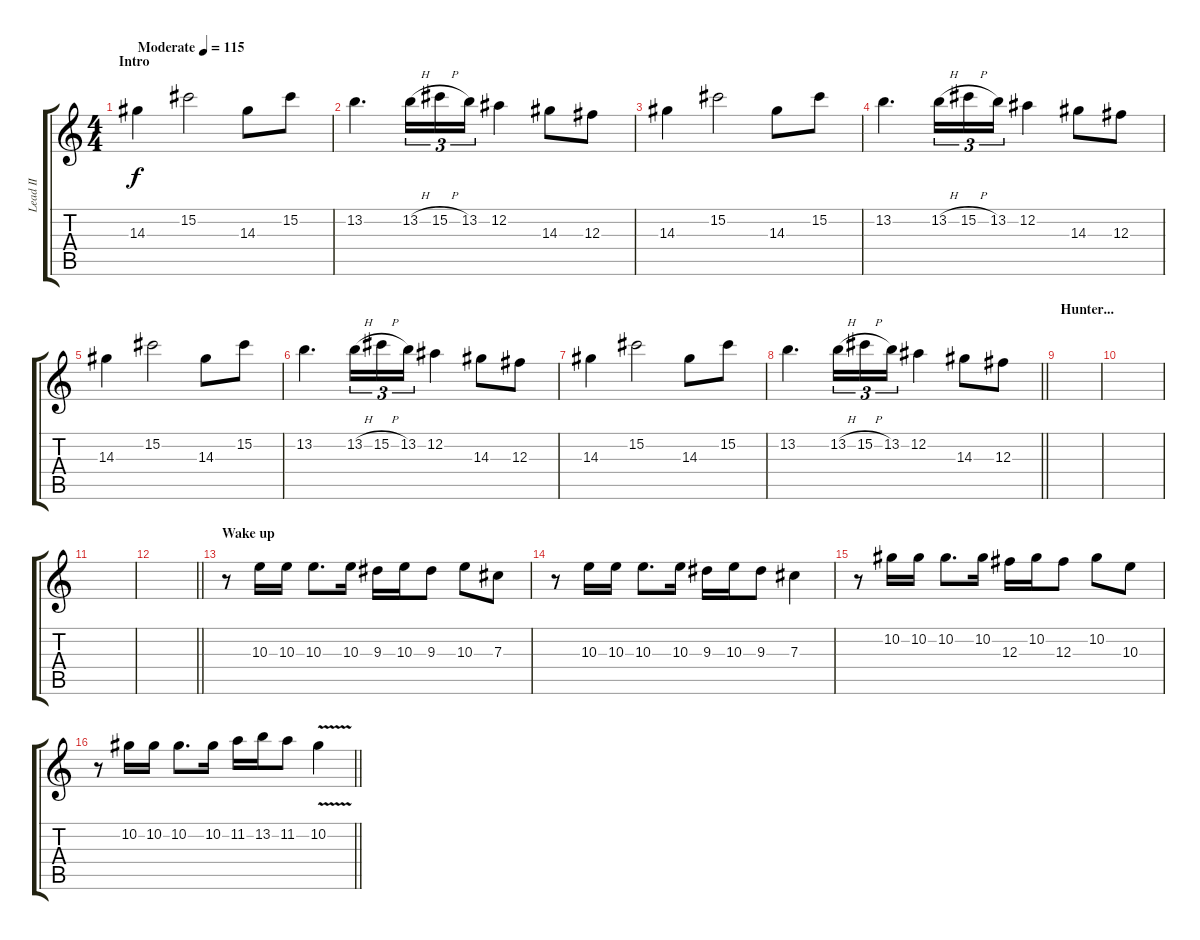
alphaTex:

\track ("Lead II" "Lead II") {instrument distortionguitar}
\staff {score tabs}
\tuning (Eb4 Bb3 Gb3 Db3 Ab2 Eb2) {hide}
\ts (4 4)
\section ("" "Intro")
\tempo (115 "Moderate")
\clef g2
\ks c
14.3.4{dy f instrument distortionguitar} 15.2.2 14.3.8 15.2.8 |
13.2.4{d} 13.2{h}.16{tu (3 2)} 15.2{h}.16{tu (3 2)} 13.2.16{tu (3 2)} 12.2.4 14.3.8 12.3.8 |
14.3.4 15.2.2 14.3.8 15.2.8 |
13.2.4{d} 13.2{h}.16{tu (3 2)} 15.2{h}.16{tu (3 2)} 13.2.16{tu (3 2)} 12.2.4 14.3.8 12.3.8 |
14.3.4 15.2.2 14.3.8 15.2.8 |
13.2.4{d} 13.2{h}.16{tu (3 2)} 15.2{h}.16{tu (3 2)} 13.2.16{tu (3 2)} 12.2.4 14.3.8 12.3.8 |
14.3.4 15.2.2 14.3.8 15.2.8 |
\barLineRight lightlight
13.2.4{d} 13.2{h}.16{tu (3 2)} 15.2{h}.16{tu (3 2)} 13.2.16{tu (3 2)} 12.2.4 14.3.8 12.3.8 |
\section ("" "Hunter...")
|
|
|
\barLineRight lightlight
|
\section ("" "Wake up")
r.8 10.3.16 10.3.16 10.3.8{d} 10.3.16 9.3.16 10.3.16 9.3.8 10.3.8 7.3.8 |
r.8 10.3.16 10.3.16 10.3.8{d} 10.3.16 9.3.16 10.3.16 9.3.8 7.3.4 |
r.8 10.2.16 10.2.16 10.2.8{d} 10.2.16 12.3.16 10.2.16 12.3.8 10.2.8 10.3.8 |
\barLineRight lightlight
r.8 10.2.16 10.2.16 10.2.8{d} 10.2.16 11.2.16 13.2.16 11.2.8 10.2{v}.4
